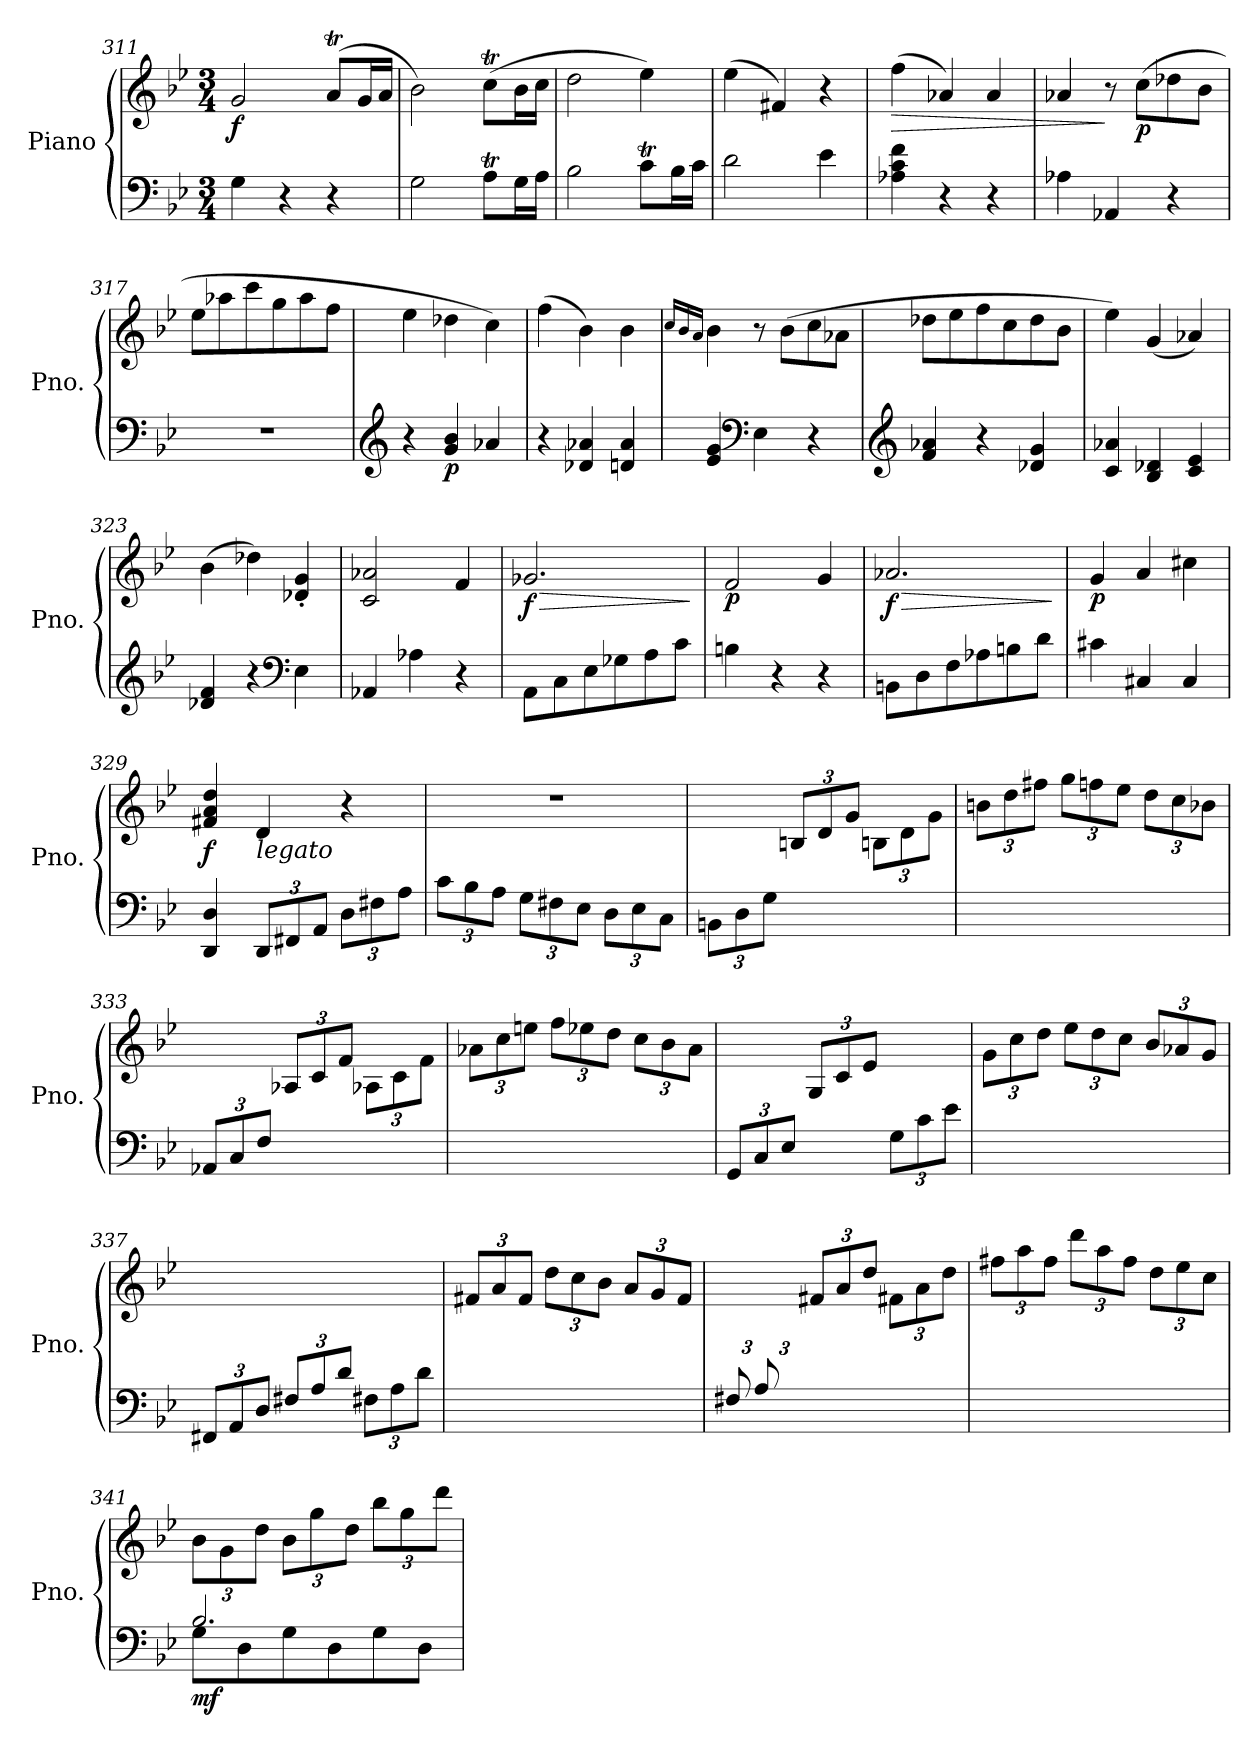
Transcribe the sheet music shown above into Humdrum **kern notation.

**kern	**kern	**dynam
*part1	*part1	*part1
*staff2	*staff1	*staff1/2
*I"Piano	*	*
*I'Pno.	*	*
*clefF4	*clefG2	*
*k[b-e-]	*k[b-e-]	*
*M3/4	*M3/4	*
=311	=311	=311
!	!	!LO:DY:b
4G\	2g/	f
4r	.	.
4r	(<8at/L	.
.	16g/L	.
.	16a/JJ	.
=312	=312	=312
2G\	2b-\)	.
8At\L	(>8ccT\L	.
16G\L	16b-\L	.
16A\JJ	16cc\JJ	.
=313	=313	=313
2B-\	2dd\	.
8cT\L	4ee-\)	.
16B-\L	.	.
16c\JJ	.	.
=314	=314	=314
2d\	(>4ee-\	.
.	4f#X/)	.
4e-\	4r	.
=315	=315	=315
!	!	!LO:HP:b
4A-X\ 4c\ 4f\	(>4ff\	>
4r	4a-X/)	.
4r	4a-/	.
=316	=316	=316
4A-X\	4a-X/	.
4AA-X/	8r	]
!	!	!LO:DY:b
.	(>8cc\L	p
4r	8dd-X\	.
.	8b-\J	.
!!LO:LB:g=z
=317	=317	=317
2.r	8ee-\L	.
.	8aa-X\	.
.	8ccc\	.
.	8gg\	.
.	8aa-\	.
.	8ff\J	.
=318	=318	=318
*clefG2	*	*
4r	4ee-\	.
!	!	!LO:DY:b=2
4g/ 4b-/	4dd-X\	p
4a-X/	4cc\)	.
=319	=319	=319
4r	(>4ff\	.
4d-X/ 4a-X/	4b-\)	.
4dn/ 4a-/	4b-\	.
=320	=320	=320
.	16qcc/LL	.
.	16qb-/	.
.	16qa/JJ	.
4e-/ 4g/	4b-\	.
*clefF4	*	*
4E-\	8r	.
.	(>8b-\L	.
4r	8cc\	.
.	8a-X\J	.
=321	=321	=321
*clefG2	*	*
4f/ 4a-X/	8dd-X\L	.
.	8ee-\	.
4r	8ff\	.
.	8cc\	.
4d-X/ 4g/	8dd-\	.
.	8b-\J	.
=322	=322	=322
4c/ 4a-X/	4ee-\)	.
4B-/ 4d-X/	(<4g/	.
4c/ 4e-/	4a-X/)	.
=323	=323	=323
4d-X/ 4f/	(>4b-\	.
4r	4dd-X\)	.
*clefF4	*	*
4E-\	4d-X/' 4g/'	.
!!LO:LB:g=z
=324	=324	=324
4AA-X/	2c/ 2a-X/	.
4A-X\	.	.
4r	4f/	.
=325	=325	=325
!	!	!LO:HP:b
!	!	!LO:DY:n=1:b
8AA\L	2.g-X/	> f
8C\	.	.
8E-\	.	.
8G-X\	.	.
8A\	.	.
8c\J	.	.
.	.	]
=326	=326	=326
!	!	!LO:DY:b
4Bn\	2f/	p
4r	.	.
4r	4g/	.
=327	=327	=327
!	!	!LO:HP:b
!	!	!LO:DY:n=1:b
8BBn\L	2.a-X/	> f
8D\	.	.
8F\	.	.
8A-X\	.	.
8Bn\	.	.
8d\J	.	.
.	.	]
=328	=328	=328
!	!	!LO:DY:b
4c#X\	4g/	p
4C#X/	4a/	.
4C#/	4cc#X\	.
=329	=329	=329
!	!	!LO:DY:b
4DD/ 4D/	4f#X/ 4a/ 4dd/	f
*Xbrackettup	*	*
!	!LO:TX:b:i:t=legato	!
12DD/L	4d/	.
12FF#X/	.	.
12AA/J	.	.
12D\L	4r	.
12F#X\	.	.
12A\J	.	.
!!LO:LB:g=z
=330	=330	=330
12c\L	2.r	.
12B-\	.	.
12A\J	.	.
12G\L	.	.
12F#X\	.	.
12E-\J	.	.
12D\L	.	.
12E-\	.	.
12C\J	.	.
=331	=331	=331
*	*^	*
12BBn\L	4ryy	2ryy	.
12D\	.	.	.
12G\J	.	.	.
*	*Xbrackettup	*	*
4ryy	12Bn/L	.	.
.	12d/	.	.
.	12g/J	.	.
4ryy	4ryy	12Bn\L	.
.	.	12d\	.
.	.	12g\J	.
*	*v	*v	*
=332	=332	=332
2.ryy	12bn\L	.
.	12dd\	.
.	12ff#X\J	.
.	12gg\L	.
.	12ffn\	.
.	12ee-\J	.
.	12dd\L	.
.	12cc\	.
.	12b-X\J	.
=333	=333	=333
*	*^	*
12AA-X/L	4ryy	2ryy	.
12C/	.	.	.
12F/J	.	.	.
4ryy	12A-X/L	.	.
.	12c/	.	.
.	12f/J	.	.
4ryy	4ryy	12A-X\L	.
.	.	12c\	.
.	.	12f\J	.
*	*v	*v	*
!!LO:PB:g=z
=334	=334	=334
2.ryy	12a-X\L	.
.	12cc\	.
.	12een\J	.
.	12ff\L	.
.	12ee-X\	.
.	12dd\J	.
.	12cc\L	.
.	12b-\	.
.	12a-\J	.
=335	=335	=335
12GG/L	4ryy	.
12C/	.	.
12E-/J	.	.
4ryy	12G/L	.
.	12c/	.
.	12e-/J	.
12G\L	4ryy	.
12c\	.	.
12e-\J	.	.
=336	=336	=336
2.ryy	12g\L	.
.	12cc\	.
.	12dd\J	.
.	12ee-\L	.
.	12dd\	.
.	12cc\J	.
.	12b-/L	.
.	12a-X/	.
.	12g/J	.
=337	=337	=337
*^	*	*
4ryy	12FF#X/L	4ryy	.
.	12AA/	.	.
.	12D/J	.	.
12F#X/L	4ryy	4ryy	.
12A/	.	.	.
12d/J	.	.	.
4ryy	12F#X\L	4ryy	.
.	12A\	.	.
.	12d\J	.	.
*v	*v	*	*
!!LO:LB:g=z
=338	=338	=338
2.ryy	12f#X/L	.
.	12a/	.
.	12f#/J	.
.	12dd\L	.
.	12cc\	.
.	12b-\J	.
.	12a/L	.
.	12g/	.
.	12f#/J	.
=339	=339	=339
*	*^	*
12F#X/L	4ryy	6ryy	.
12A/	.	.	.
12ryy	.	12d\J	.
4ryy	12f#X/L	4ryy	.
.	12a/	.	.
.	12dd/J	.	.
4ryy	4ryy	12f#X\L	.
.	.	12a\	.
.	.	12dd\J	.
*	*v	*v	*
=340	=340	=340
2.ryy	12ff#X\L	.
.	12aa\	.
.	12ff#\J	.
.	12ddd\L	.
.	12aa\	.
.	12ff#\J	.
.	12dd\L	.
.	12ee-\	.
.	12cc\J	.
=341	=341	=341
*^	*	*
!	!	!	!LO:DY:b=2
2.B-/	8G\L	12b-\L	mf
.	.	12g\	.
.	8D\	.	.
.	.	12dd\J	.
.	8G\	12b-\L	.
.	.	12gg\	.
.	8D\	.	.
.	.	12dd\J	.
.	8G\	12bb-\L	.
.	.	12gg\	.
.	8D\J	.	.
.	.	12ddd\J	.
*v	*v	*	*
=	=	=
*-	*-	*-
